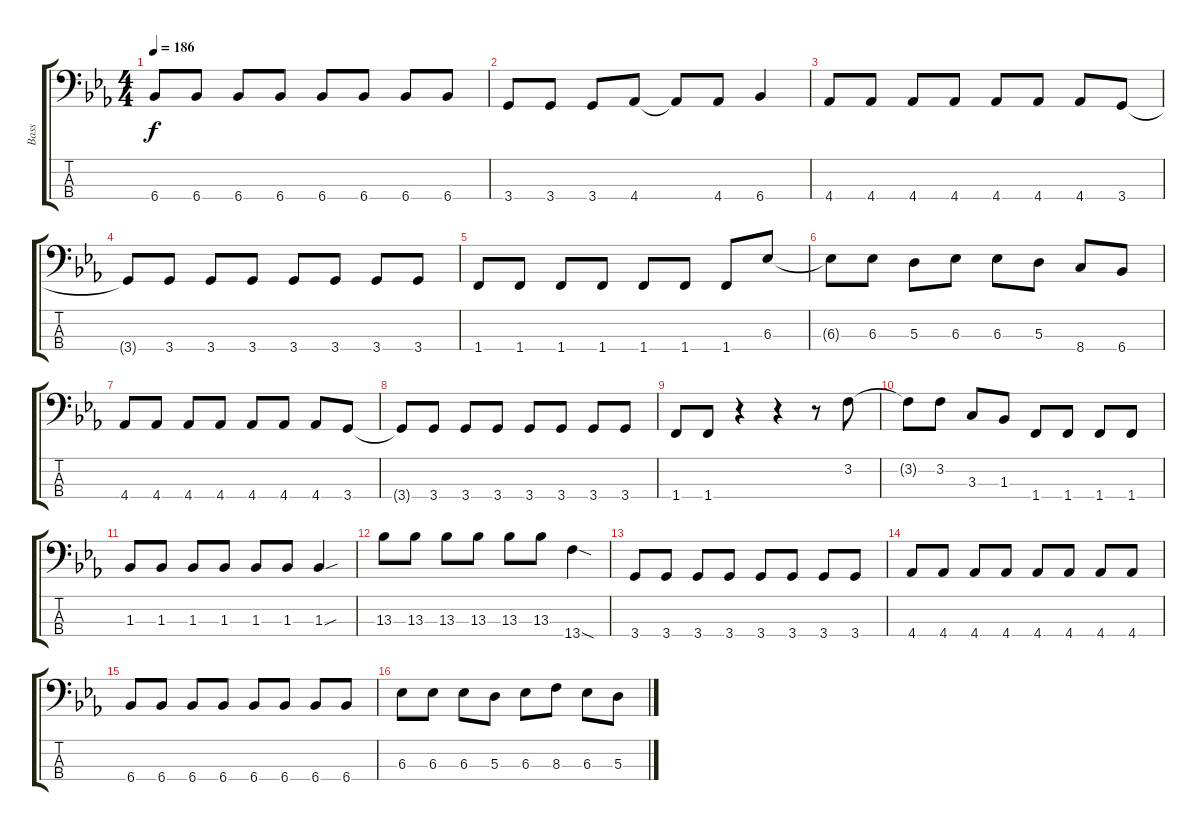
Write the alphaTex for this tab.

\track ("Bass" "Bass") {instrument electricbasspick}
\staff {score tabs}
\tuning (G2 D2 A1 E1) {hide}
\ts (4 4)
\tempo 186
\clef f4
\ks eb
6.4.8{dy f} 6.4.8 6.4.8 6.4.8 6.4.8 6.4.8 6.4.8 6.4.8 |
3.4.8 3.4.8 3.4.8 4.4.8 4.4{t}.8 4.4.8 6.4.4 |
4.4.8 4.4.8 4.4.8 4.4.8 4.4.8 4.4.8 4.4.8 3.4.8 |
3.4{t}.8 3.4.8 3.4.8 3.4.8 3.4.8 3.4.8 3.4.8 3.4.8 |
1.4.8 1.4.8 1.4.8 1.4.8 1.4.8 1.4.8 1.4.8 6.3.8 |
6.3{t}.8 6.3.8 5.3.8 6.3.8 6.3.8 5.3.8 8.4.8 6.4.8 |
4.4.8 4.4.8 4.4.8 4.4.8 4.4.8 4.4.8 4.4.8 3.4.8 |
3.4{t}.8 3.4.8 3.4.8 3.4.8 3.4.8 3.4.8 3.4.8 3.4.8 |
1.4.8 1.4.8 r.4 r.4 r.8 3.2.8 |
3.2{t}.8 3.2.8 3.3.8 1.3.8 1.4.8 1.4.8 1.4.8 1.4.8 |
1.3.8 1.3.8 1.3.8 1.3.8 1.3.8 1.3.8 1.3{sou}.4 |
13.3.8 13.3.8 13.3.8 13.3.8 13.3.8 13.3.8 13.4{sod}.4 |
3.4.8 3.4.8 3.4.8 3.4.8 3.4.8 3.4.8 3.4.8 3.4.8 |
4.4.8 4.4.8 4.4.8 4.4.8 4.4.8 4.4.8 4.4.8 4.4.8 |
6.4.8 6.4.8 6.4.8 6.4.8 6.4.8 6.4.8 6.4.8 6.4.8 |
6.3.8 6.3.8 6.3.8 5.3.8 6.3.8 8.3.8 6.3.8 5.3.8
